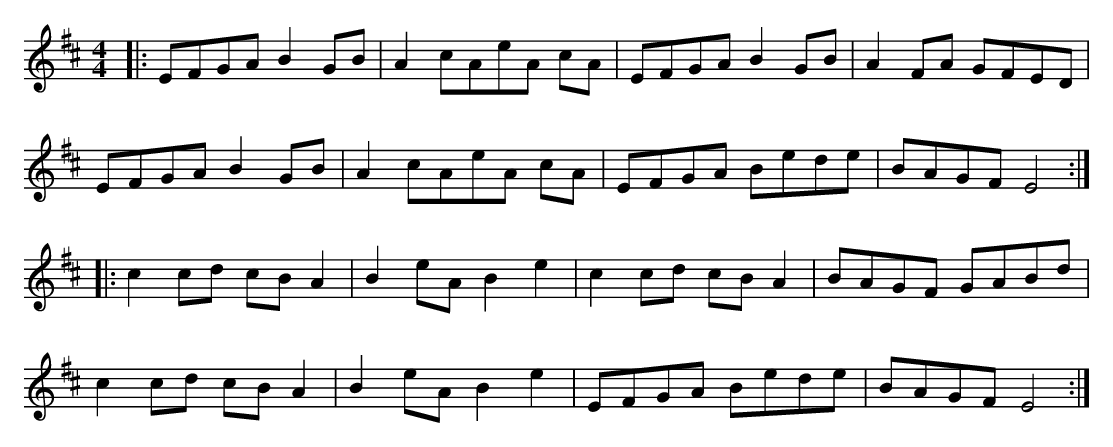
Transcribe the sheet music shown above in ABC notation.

X:1
M:4/4
K:Edor
|:EFGA B2GB|A2cAeA cA|EFGA B2GB|A2FA GFED|
EFGA B2GB|A2cAeA cA|EFGA Bede|BAGF E4:|
|:c2cd cBA2|B2eA B2e2|c2cd cBA2|BAGF GABd|
c2cd cBA2|B2eA B2e2|EFGA Bede|BAGF E4:|
